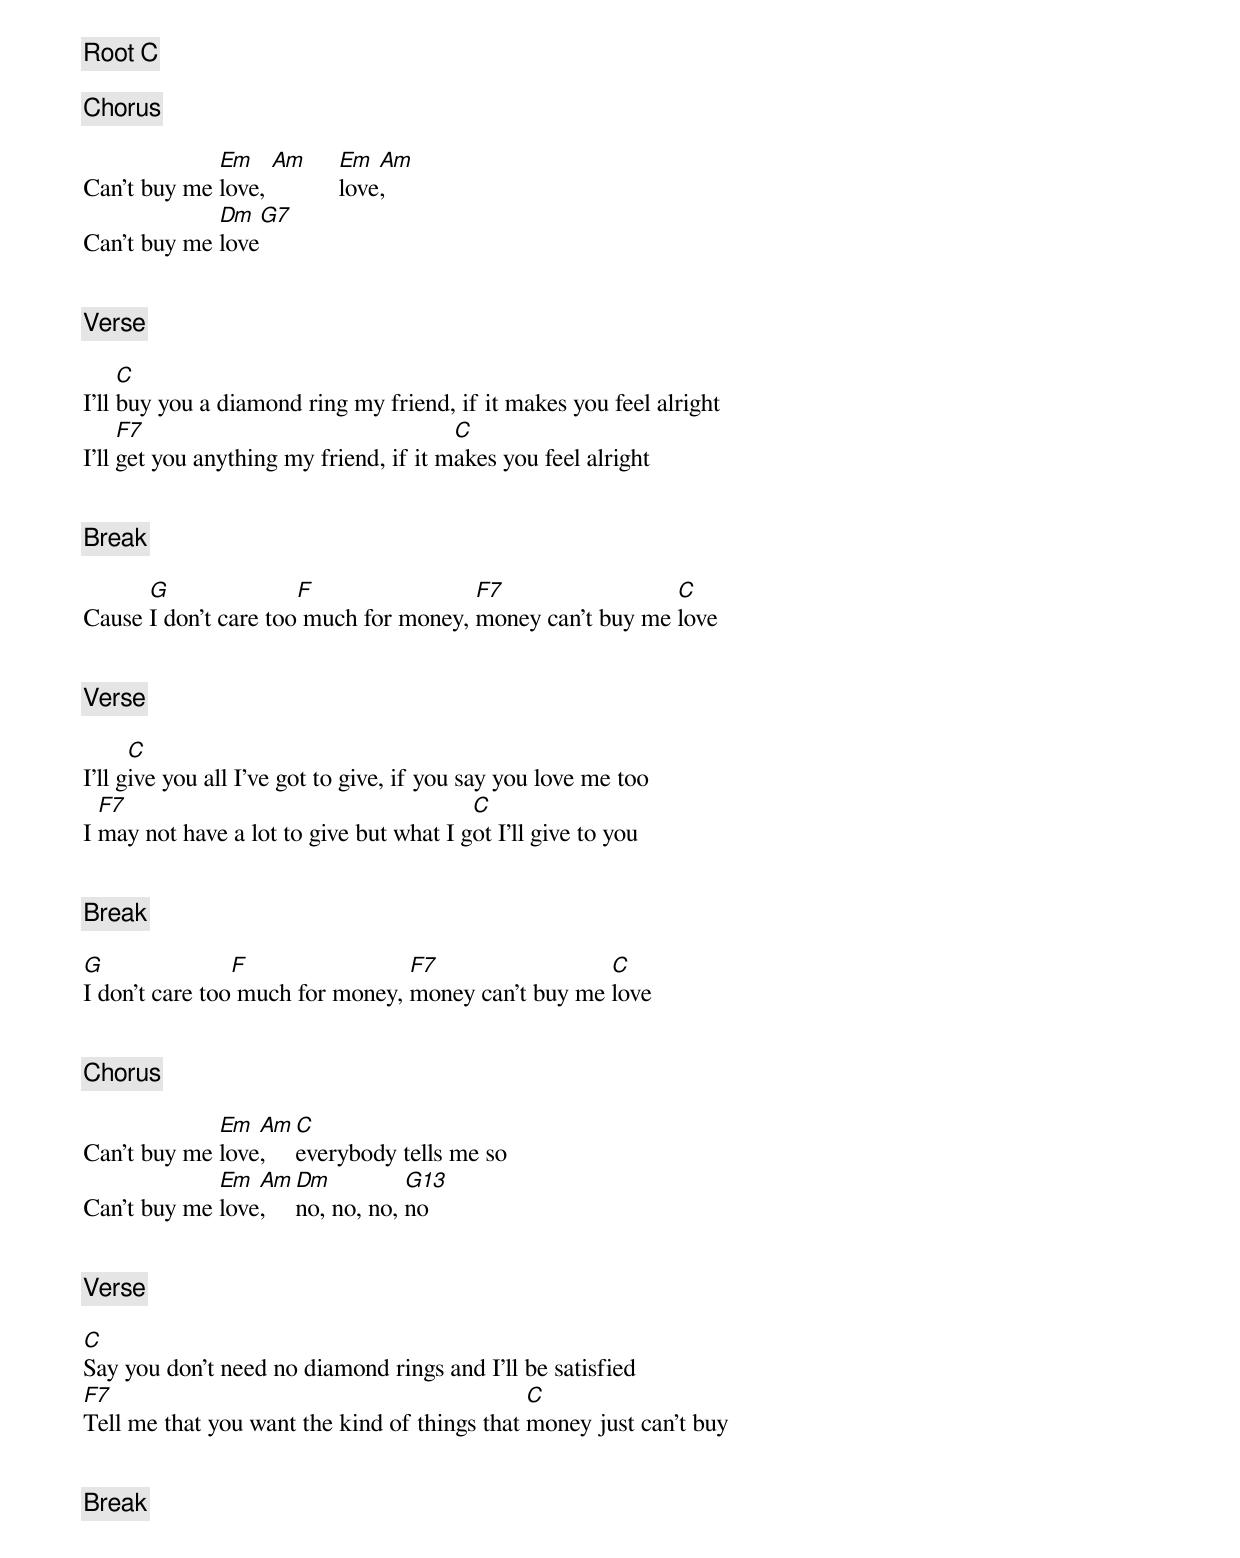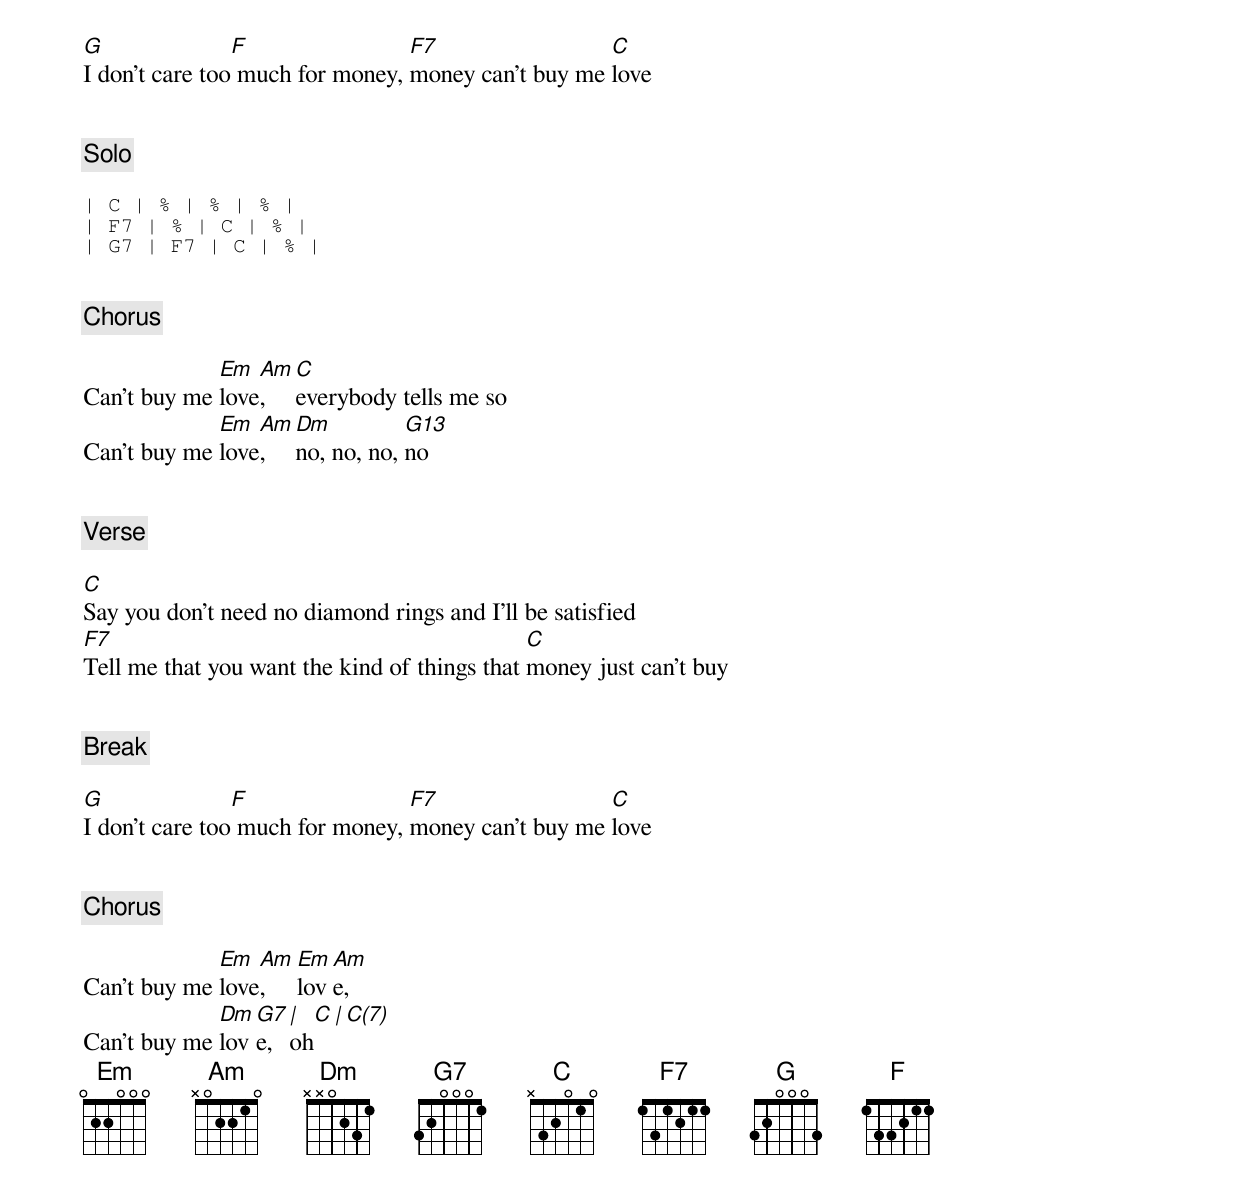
[Root] C

[Chorus]

             Em    Am   Em  Am
Can't buy me love,      love,
             Dm   G7
Can't buy me love


[Verse]

     C
I'll buy you a diamond ring my friend, if it makes you feel alright
     F7                                 C
I'll get you anything my friend, if it makes you feel alright


[Break]

      G               F                F7                 C
Cause I don't care too much for money, money can't buy me love


[Verse]

      C
I'll give you all I've got to give, if you say you love me too
  F7                                     C
I may not have a lot to give but what I got I'll give to you


[Break]

G               F                F7                 C
I don't care too much for money, money can't buy me love


[Chorus]

             Em  Am   C
Can't buy me love,    everybody tells me so
             Em  Am  Dm          G13
Can't buy me love,   no, no, no, no


[Verse]

C
Say you don't need no diamond rings and I'll be satisfied
F7                                            C
Tell me that you want the kind of things that money just can't buy


[Break]

G               F                F7                 C
I don't care too much for money, money can't buy me love


[Solo]

| C | % | % | % |
| F7 | % | C | % |
| G7 | F7 | C | % |


[Chorus]

             Em  Am   C
Can't buy me love,    everybody tells me so
             Em  Am  Dm          G13
Can't buy me love,   no, no, no, no


[Verse]

C
Say you don't need no diamond rings and I'll be satisfied
F7                                            C
Tell me that you want the kind of things that money just can't buy


[Break]

G               F                F7                 C
I don't care too much for money, money can't buy me love


[Chorus]

             Em  Am    Em Am
Can't buy me love,     love,
             Dm G7  | C | C(7)
Can't buy me love,  oh
